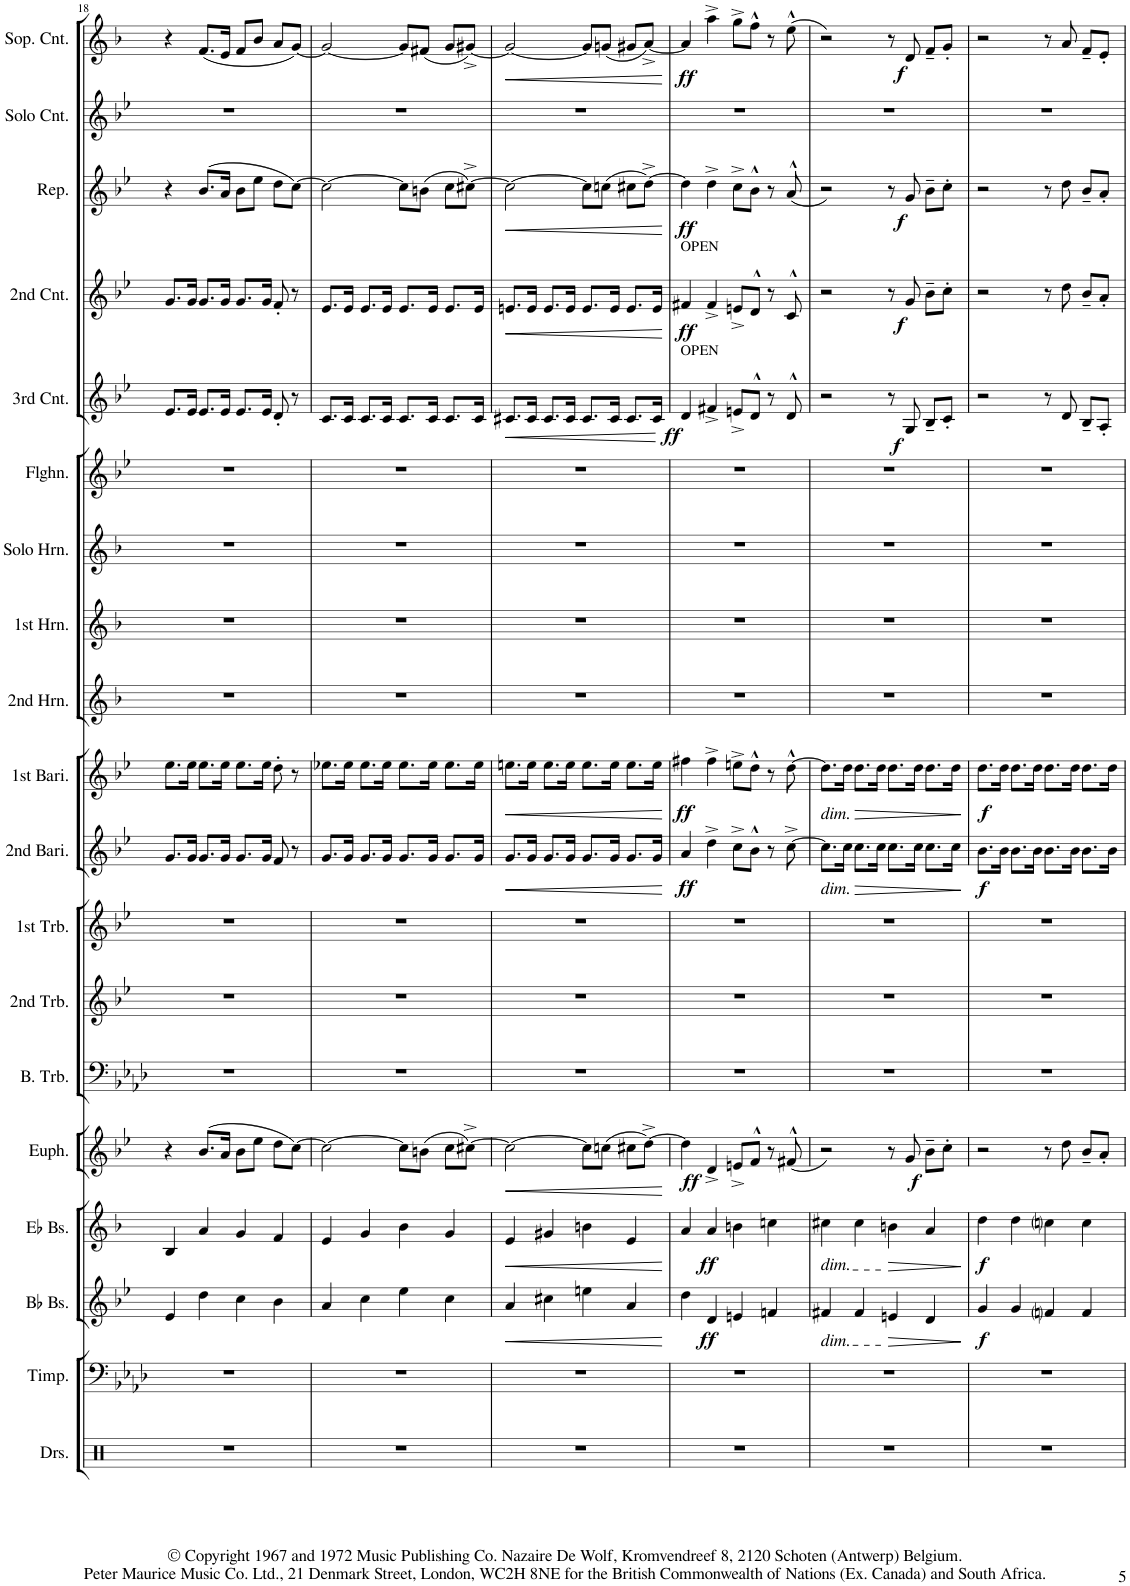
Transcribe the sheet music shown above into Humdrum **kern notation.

**kern	**kern	**kern	**dynam	**kern	**dynam	**kern	**dynam	**kern	**kern	**kern	**kern	**dynam	**kern	**dynam	**kern	**kern	**kern	**kern	**kern	**dynam	**kern	**dynam	**kern	**dynam	**kern	**kern	**dynam
*part19	*part18	*part17	*part17	*part16	*part16	*part15	*part15	*part14	*part13	*part12	*part11	*part11	*part10	*part10	*part9	*part8	*part7	*part6	*part5	*part5	*part4	*part4	*part3	*part3	*part2	*part1	*part1
*staff19	*staff18	*staff17	*staff17	*staff16	*staff16	*staff15	*staff15	*staff14	*staff13	*staff12	*staff11	*staff11	*staff10	*staff10	*staff9	*staff8	*staff7	*staff6	*staff5	*staff5	*staff4	*staff4	*staff3	*staff3	*staff2	*staff1	*staff1
*I"Drumset	*I"Timpani	*I"Bb Bass	*	*I"Eb Bass	*	*I"Euphonium	*	*I"Bass Trombone	*I"2nd Trombone	*I"1st Trombone	*I"2nd Baritone	*	*I"1st Baritone	*	*I"2nd Horn	*I"1st Horn	*I"Solo Horn	*I"Flugelhorn	*I"3rd Cornet	*	*I"2nd Cornet	*	*I"Repiano	*	*I"Solo Cornet	*I"Soprano Cornet	*
*I'Drs.	*I'Timp.	*I'Bb Bs.	*	*I'Eb Bs.	*	*I'Euph.	*	*I'B. Trb.	*I'2nd Trb.	*I'1st Trb.	*I'2nd Bari.	*	*I'1st Bari.	*	*I'2nd Hrn.	*I'1st Hrn.	*I'Solo Hrn.	*I'Flghn.	*I'3rd Cnt.	*	*I'2nd Cnt.	*	*I'Rep.	*	*I'Solo Cnt.	*I'Sop. Cnt.	*
!!LO:PB:g=z
*clefX	*clefF4	*clefG2	*	*clefG2	*	*clefG2	*	*clefF4	*clefG2	*clefG2	*clefG2	*	*clefG2	*	*clefG2	*clefG2	*clefG2	*clefG2	*clefG2	*	*clefG2	*	*clefG2	*	*clefG2	*clefG2	*
*	*	*Trd15c26	*	*Trd12c21	*	*Trd8c14	*	*Trd7c12	*Trd1c2	*Trd1c2	*Trd1c2	*	*Trd1c2	*	*Trd5c9	*Trd5c9	*Trd5c9	*Trd1c2	*Trd1c2	*	*Trd1c2	*	*Trd1c2	*	*Trd1c2	*Trd-2c-3	*
*k[]	*k[b-e-a-d-]	*k[b-e-]	*	*k[b-]	*	*k[b-e-]	*	*k[b-e-a-d-]	*k[b-e-]	*k[b-e-]	*k[b-e-]	*	*k[b-e-]	*	*k[b-]	*k[b-]	*k[b-]	*k[b-e-]	*k[b-e-]	*	*k[b-e-]	*	*k[b-e-]	*	*k[b-e-]	*k[b-]	*
*M2/2	*M2/2	*M2/2	*	*M2/2	*	*M2/2	*	*M2/2	*M2/2	*M2/2	*M2/2	*	*M2/2	*	*M2/2	*M2/2	*M2/2	*M2/2	*M2/2	*	*M2/2	*	*M2/2	*	*M2/2	*M2/2	*
*met(c|)	*met(c|)	*met(c|)	*	*met(c|)	*	*met(c|)	*	*met(c|)	*met(c|)	*met(c|)	*met(c|)	*	*met(c|)	*	*met(c|)	*met(c|)	*met(c|)	*met(c|)	*met(c|)	*	*met(c|)	*	*met(c|)	*	*met(c|)	*met(c|)	*
=18	=18	=18	=18	=18	=18	=18	=18	=18	=18	=18	=18	=18	=18	=18	=18	=18	=18	=18	=18	=18	=18	=18	=18	=18	=18	=18	=18
1r	1r	4e-/	.	4B-/	.	4r	.	1r	1r	1r	8.g/L	.	8.ee-\L	.	1r	1r	1r	1r	8.e-/L	.	8.g/L	.	4r	.	1r	4r	.
.	.	.	.	.	.	.	.	.	.	.	16g/Jk	.	16ee-\Jk	.	.	.	.	.	16e-/Jk	.	16g/Jk	.	.	.	.	.	.
.	.	4dd\	.	4a/	.	(8.b-/L	.	.	.	.	8.g/L	.	8.ee-\L	.	.	.	.	.	8.e-/L	.	8.g/L	.	(8.b-/L	.	.	(8.f/L	.
.	.	.	.	.	.	16a/Jk	.	.	.	.	16g/Jk	.	16ee-\Jk	.	.	.	.	.	16e-/Jk	.	16g/Jk	.	16a/Jk	.	.	16e/Jk	.
.	.	4cc\	.	4g/	.	8b-\L	.	.	.	.	8.g/L	.	8.ee-\L	.	.	.	.	.	8.e-/L	.	8.g/L	.	8b-\L	.	.	8f/L	.
.	.	.	.	.	.	8ee-\J	.	.	.	.	.	.	.	.	.	.	.	.	.	.	.	.	8ee-\J	.	.	8b-/J	.
.	.	.	.	.	.	.	.	.	.	.	16g/Jk	.	16ee-\Jk	.	.	.	.	.	16e-/Jk	.	16g/Jk	.	.	.	.	.	.
.	.	4b-\	.	4f/	.	8dd\L	.	.	.	.	8f/	.	8dd'\	.	.	.	.	.	8d'/	.	8f'/	.	8dd\L	.	.	8a/L	.
.	.	.	.	.	.	[8cc\J)	.	.	.	.	8r	.	8r	.	.	.	.	.	8r	.	8r	.	[8cc\J)	.	.	[8g/J)	.
=19	=19	=19	=19	=19	=19	=19	=19	=19	=19	=19	=19	=19	=19	=19	=19	=19	=19	=19	=19	=19	=19	=19	=19	=19	=19	=19	=19
1r	1r	4a/	.	4e/	.	2cc\_	.	1r	1r	1r	8.g/L	.	8.ee-X\L	.	1r	1r	1r	1r	8.c/L	.	8.e-/L	.	2cc\_	.	1r	2g/_	.
.	.	.	.	.	.	.	.	.	.	.	16g/Jk	.	16ee-\Jk	.	.	.	.	.	16c/Jk	.	16e-/Jk	.	.	.	.	.	.
.	.	4cc\	.	4g/	.	.	.	.	.	.	8.g/L	.	8.ee-\L	.	.	.	.	.	8.c/L	.	8.e-/L	.	.	.	.	.	.
.	.	.	.	.	.	.	.	.	.	.	16g/Jk	.	16ee-\Jk	.	.	.	.	.	16c/Jk	.	16e-/Jk	.	.	.	.	.	.
.	.	4ee-\	.	4b-\	.	8cc\L]	.	.	.	.	8.g/L	.	8.ee-\L	.	.	.	.	.	8.c/L	.	8.e-/L	.	8cc\L]	.	.	8g/L]	.
.	.	.	.	.	.	(8bn\J	.	.	.	.	.	.	.	.	.	.	.	.	.	.	.	.	(8bn\J	.	.	(8f#X/J	.
.	.	.	.	.	.	.	.	.	.	.	16g/Jk	.	16ee-\Jk	.	.	.	.	.	16c/Jk	.	16e-/Jk	.	.	.	.	.	.
.	.	4cc\	.	4g/	.	8cc\L	.	.	.	.	8.g/L	.	8.ee-\L	.	.	.	.	.	8.c/L	.	8.e-/L	.	8cc\L	.	.	8g/L	.
.	.	.	.	.	.	[8cc#X^\J)	.	.	.	.	.	.	.	.	.	.	.	.	.	.	.	.	[8cc#X^\J)	.	.	[8g#X^/J)	.
.	.	.	.	.	.	.	.	.	.	.	16g/Jk	.	16ee-\Jk	.	.	.	.	.	16c/Jk	.	16e-/Jk	.	.	.	.	.	.
=20	=20	=20	=20	=20	=20	=20	=20	=20	=20	=20	=20	=20	=20	=20	=20	=20	=20	=20	=20	=20	=20	=20	=20	=20	=20	=20	=20
!	!	!	!LO:HP:b	!	!LO:HP:b	!	!LO:HP:b	!	!	!	!	!LO:HP:b	!	!LO:HP:b	!	!	!	!	!	!LO:HP:b	!	!LO:HP:b	!	!LO:HP:b	!	!	!LO:HP:b
1r	1r	4a/	<	4e/	<	2cc#\_	<	1r	1r	1r	8.g/L	<	8.een\L	<	1r	1r	1r	1r	8.c#X/L	<	8.en/L	<	2cc#\_	<	1r	2g#/_	<
.	.	.	.	.	.	.	.	.	.	.	16g/Jk	.	16ee\Jk	.	.	.	.	.	16c#/Jk	.	16e/Jk	.	.	.	.	.	.
.	.	4cc#X\	.	4g#X/	.	.	.	.	.	.	8.g/L	.	8.ee\L	.	.	.	.	.	8.c#/L	.	8.e/L	.	.	.	.	.	.
.	.	.	.	.	.	.	.	.	.	.	16g/Jk	.	16ee\Jk	.	.	.	.	.	16c#/Jk	.	16e/Jk	.	.	.	.	.	.
.	.	4een\	.	4bn\	.	8cc#\L]	.	.	.	.	8.g/L	.	8.ee\L	.	.	.	.	.	8.c#/L	.	8.e/L	.	8cc#\L]	.	.	8g#/L]	.
.	.	.	.	.	.	(8ccn\J	.	.	.	.	.	.	.	.	.	.	.	.	.	.	.	.	(8ccn\J	.	.	(8gn/J	.
.	.	.	.	.	.	.	.	.	.	.	16g/Jk	.	16ee\Jk	.	.	.	.	.	16c#/Jk	.	16e/Jk	.	.	.	.	.	.
.	.	4a/	.	4e/	.	8cc#X\L	.	.	.	.	8.g/L	.	8.ee\L	.	.	.	.	.	8.c#/L	.	8.e/L	.	8cc#X\L	.	.	8g#X/L	.
.	.	.	.	.	.	[8dd^\J)	.	.	.	.	.	.	.	.	.	.	.	.	.	.	.	.	[8dd^\J)	.	.	[8a^/J)	.
.	.	.	.	.	.	.	.	.	.	.	16g/Jk	.	16ee\Jk	.	.	.	.	.	16c#/Jk	.	16e/Jk	.	.	.	.	.	.
.	.	.	[	.	[	.	[	.	.	.	.	[	.	[	.	.	.	.	.	[	.	[	.	[	.	.	[
=21	=21	=21	=21	=21	=21	=21	=21	=21	=21	=21	=21	=21	=21	=21	=21	=21	=21	=21	=21	=21	=21	=21	=21	=21	=21	=21	=21
!	!	!	!	!	!	!	!	!	!	!	!	!	!	!	!	!	!	!	!	!	!LO:TX:a:t=OPEN	!	!	!	!	!	!
!	!	!	!	!	!	!	!	!	!	!	!	!	!	!	!	!	!	!	!LO:TX:a:t=OPEN	!	!	!	!	!	!	!	!
!	!	!	!	!	!	!	!	!	!	!	!	!LO:DY:b	!	!LO:DY:b	!	!	!	!	!	!LO:DY:b	!	!LO:DY:b	!	!LO:DY:b	!	!	!LO:DY:b
1r	1r	4dd\	.	4a/	.	4dd\]	.	1r	1r	1r	4a/	ff	4ff#X\	ff	1r	1r	1r	1r	4d/	ff	4f#X/	ff	4dd\]	ff	1r	4a/]	ff
!	!	!	!LO:DY:b	!	!LO:DY:b	!	!LO:DY:b	!	!	!	!	!	!	!	!	!	!	!	!	!	!	!	!	!	!	!	!
.	.	4d/	ff	4a/	ff	4d^/	ff	.	.	.	4dd^\	.	4ff#^\	.	.	.	.	.	4f#X^/	.	4f#^/	.	4dd^\	.	.	4aa^\	.
.	.	4en/	.	4bn\	.	8en^/L	.	.	.	.	8cc^\L	.	8een^\L	.	.	.	.	.	8en^/L	.	8en^/L	.	8cc^\L	.	.	8gg^\L	.
.	.	.	.	.	.	8f^^/J	.	.	.	.	8b-^^\J	.	8dd^^\J	.	.	.	.	.	8d^^/J	.	8d^^/J	.	8b-^^\J	.	.	8ff^^\J	.
.	.	4fn/	.	4ccn\	.	8r	.	.	.	.	8r	.	8r	.	.	.	.	.	8r	.	8r	.	8r	.	.	8r	.
.	.	.	.	.	.	(8f#X^^/	.	.	.	.	[8cc^\	.	[8dd^^\	.	.	.	.	.	8d^^/	.	8c^^/	.	(8a^^/	.	.	(8ee^^\	.
=22	=22	=22	=22	=22	=22	=22	=22	=22	=22	=22	=22	=22	=22	=22	=22	=22	=22	=22	=22	=22	=22	=22	=22	=22	=22	=22	=22
!	!	!	!	!	!	!	!	!	!	!	!	!	!LO:TX:b:i:t=dim.	!	!	!	!	!	!	!	!	!	!	!	!	!	!
!	!	!	!	!	!	!	!	!	!	!	!LO:TX:b:i:t=dim.	!	!	!	!	!	!	!	!	!	!	!	!	!	!	!	!
!	!	!	!	!LO:TX:b:i:t=dim.	!	!	!	!	!	!	!	!	!	!	!	!	!	!	!	!	!	!	!	!	!	!	!
!	!	!LO:TX:b:i:t=dim.	!	!	!	!	!	!	!	!	!	!	!	!	!	!	!	!	!	!	!	!	!	!	!	!	!
1r	1r	4f#X/	.	4cc#X\	.	2r)	.	1r	1r	1r	8.cc\L]	.	8.dd\L]	.	1r	1r	1r	1r	2r	.	2r	.	2r)	.	1r	2r)	.
.	.	.	.	.	.	.	.	.	.	.	16cc\Jk	.	16dd\Jk	.	.	.	.	.	.	.	.	.	.	.	.	.	.
!	!	!	!	!	!	!	!	!	!	!	!	!LO:HP:b	!	!LO:HP:b	!	!	!	!	!	!	!	!	!	!	!	!	!
.	.	4f#/	.	4cc#\	.	.	.	.	.	.	8.cc\L	>	8.dd\L	>	.	.	.	.	.	.	.	.	.	.	.	.	.
.	.	.	.	.	.	.	.	.	.	.	16cc\Jk	.	16dd\Jk	.	.	.	.	.	.	.	.	.	.	.	.	.	.
!	!	!	!LO:HP:b	!	!LO:HP:b	!	!	!	!	!	!	!	!	!	!	!	!	!	!	!	!	!	!	!	!	!	!
.	.	4en/	>	4bn\	>	8r	.	.	.	.	8.cc\L	.	8.dd\L	.	.	.	.	.	8r	.	8r	.	8r	.	.	8r	.
!	!	!	!	!	!	!	!LO:DY:b	!	!	!	!	!	!	!	!	!	!	!	!	!LO:DY:b	!	!LO:DY:b	!	!LO:DY:b	!	!	!LO:DY:b
.	.	.	.	.	.	8g/	f	.	.	.	.	.	.	.	.	.	.	.	8G/	f	8g/	f	8g/	f	.	8d/	f
.	.	.	.	.	.	.	.	.	.	.	16cc\Jk	.	16dd\Jk	.	.	.	.	.	.	.	.	.	.	.	.	.	.
.	.	4d/	.	4a/	.	8b-~\L	.	.	.	.	8.cc\L	.	8.dd\L	.	.	.	.	.	8B-~/L	.	8b-~\L	.	8b-~\L	.	.	8f~/L	.
.	.	.	.	.	.	8cc'\J	.	.	.	.	.	.	.	.	.	.	.	.	8c'/J	.	8cc'\J	.	8cc'\J	.	.	8g'/J	.
.	.	.	.	.	.	.	.	.	.	.	16cc\Jk	.	16dd\Jk	.	.	.	.	.	.	.	.	.	.	.	.	.	.
.	.	.	]	.	]	.	.	.	.	.	.	]	.	]	.	.	.	.	.	.	.	.	.	.	.	.	.
=23	=23	=23	=23	=23	=23	=23	=23	=23	=23	=23	=23	=23	=23	=23	=23	=23	=23	=23	=23	=23	=23	=23	=23	=23	=23	=23	=23
!	!	!	!LO:DY:b	!	!LO:DY:b	!	!	!	!	!	!	!LO:DY:b	!	!LO:DY:b	!	!	!	!	!	!	!	!	!	!	!	!	!
1r	1r	4g/	f	4dd\	f	2r	.	1r	1r	1r	8.b-\L	f	8.dd\L	f	1r	1r	1r	1r	2r	.	2r	.	2r	.	1r	2r	.
.	.	.	.	.	.	.	.	.	.	.	16b-\Jk	.	16dd\Jk	.	.	.	.	.	.	.	.	.	.	.	.	.	.
.	.	4g/	.	4dd\	.	.	.	.	.	.	8.b-\L	.	8.dd\L	.	.	.	.	.	.	.	.	.	.	.	.	.	.
.	.	.	.	.	.	.	.	.	.	.	16b-\Jk	.	16dd\Jk	.	.	.	.	.	.	.	.	.	.	.	.	.	.
.	.	4fni/	.	4ccni\	.	8r	.	.	.	.	8.b-\L	.	8.dd\L	.	.	.	.	.	8r	.	8r	.	8r	.	.	8r	.
.	.	.	.	.	.	8dd\	.	.	.	.	.	.	.	.	.	.	.	.	8d/	.	8dd\	.	8dd\	.	.	8a/	.
.	.	.	.	.	.	.	.	.	.	.	16b-\Jk	.	16dd\Jk	.	.	.	.	.	.	.	.	.	.	.	.	.	.
.	.	4f/	.	4cc\	.	8b-~/L	.	.	.	.	8.b-\L	.	8.dd\L	.	.	.	.	.	8B-~/L	.	8b-~/L	.	8b-~/L	.	.	8f~/L	.
.	.	.	.	.	.	8a'/J	.	.	.	.	.	.	.	.	.	.	.	.	8A'/J	.	8a'/J	.	8a'/J	.	.	8e'/J	.
.	.	.	.	.	.	.	.	.	.	.	16b-\Jk	.	16dd\Jk	.	.	.	.	.	.	.	.	.	.	.	.	.	.
=	=	=	=	=	=	=	=	=	=	=	=	=	=	=	=	=	=	=	=	=	=	=	=	=	=	=	=
*-	*-	*-	*-	*-	*-	*-	*-	*-	*-	*-	*-	*-	*-	*-	*-	*-	*-	*-	*-	*-	*-	*-	*-	*-	*-	*-	*-
